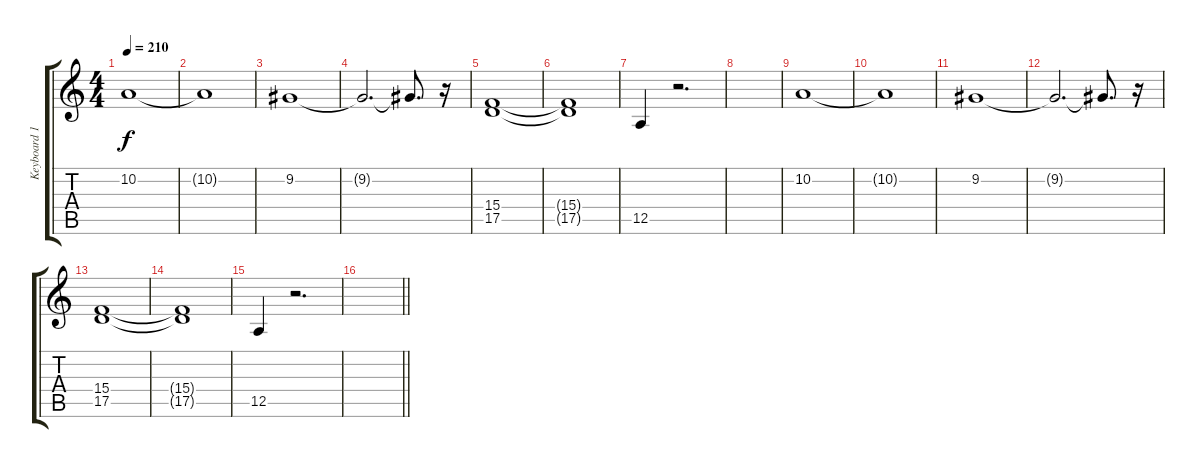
\track ("Keyboard 1" "Keyboard 1") {instrument brasssection}
\staff {score tabs}
\tuning (E4 B3 G3 D3 A2 D2) {hide}
\ts (4 4)
\tempo 210
\clef g2
\ks c
10.2.1{dy f instrument frenchhorn} |
10.2{t}.1 |
9.2.1 |
9.2{t}.2{d} 9.2{t}.8{d} r.16{volume 6 instrument brasssection} |
(15.4 17.5).1{volume 13} |
(15.4{t} 17.5{t}).1 |
12.5.4 r.2{d} |
|
10.2.1{instrument frenchhorn} |
10.2{t}.1 |
9.2.1 |
9.2{t}.2{d} 9.2{t}.8{d} r.16{volume 6 instrument brasssection} |
(15.4 17.5).1{volume 13} |
(15.4{t} 17.5{t}).1 |
12.5.4 r.2{d} |
\barLineRight lightlight
